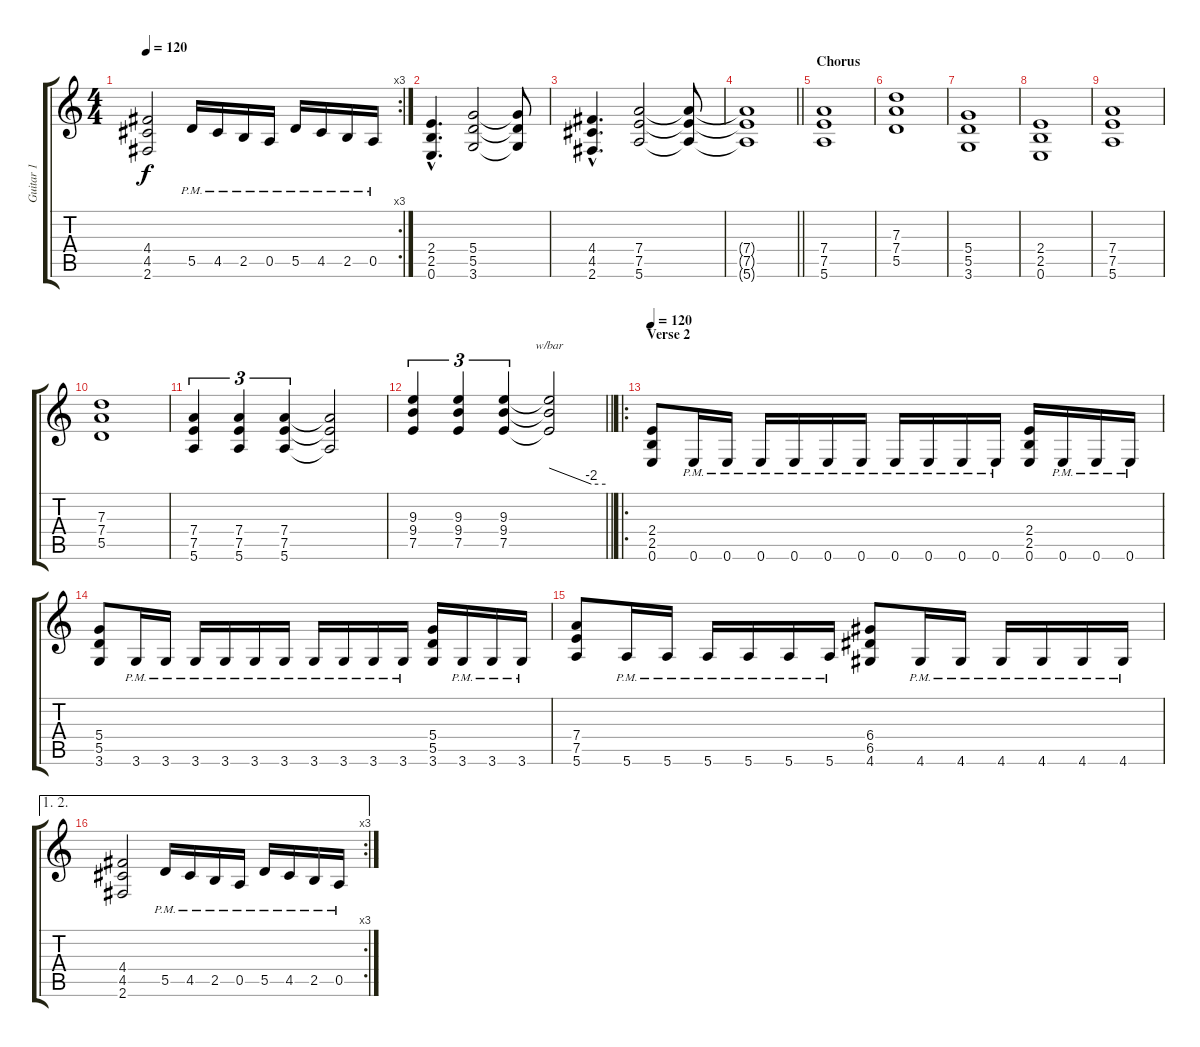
\track ("Guitar 1" "Guitar 1") {instrument distortionguitar}
\staff {score tabs}
\tuning (E4 B3 G3 D3 A2 E2) {hide}
\rc 3
\ts (4 4)
\tempo 120
\clef g2
\ks c
(4.4 4.5 2.6).2{dy f} 5.5{pm}.16 4.5{pm}.16 2.5{pm}.16 0.5{pm}.16 5.5{pm}.16 4.5{pm}.16 2.5{pm}.16 0.5{pm}.16 |
(2.4{hac} 2.5{hac} 0.6{hac}).4{d} (5.4 5.5 3.6).2 (5.4{t} 5.5{t} 3.6{t}).8 |
(4.4{hac} 4.5{hac} 2.6{hac}).4{d} (7.4 7.5 5.6).2 (7.4{t} 7.5{t} 5.6{t}).8 |
\barLineRight lightlight
(7.4{t} 7.5{t} 5.6{t}).1 |
\section ("" "Chorus")
(7.4 7.5 5.6).1 |
(7.3 7.4 5.5).1 |
(5.4 5.5 3.6).1 |
(2.4 2.5 0.6).1 |
(7.4 7.5 5.6).1 |
(7.3 7.4 5.5).1 |
(7.4 7.5 5.6).4{tu (3 2)} (7.4 7.5 5.6).4{tu (3 2)} (7.4 7.5 5.6).4{tu (3 2)} (7.4{t} 7.5{t} 5.6{t}).2 |
\barLineRight lightlight
(9.3 9.4 7.5).4{tu (3 2)} (9.3 9.4 7.5).4{tu (3 2)} (9.3 9.4 7.5).4{tu (3 2)} (9.3{t} 9.4{t} 7.5{t}).2{tbe (custom default 0 0 45 -8 60 -8)} |
\ro
\section ("" "Verse 2")
\tempo 120
(2.4 2.5 0.6).8 0.6{pm}.16 0.6{pm}.16 0.6{pm}.16 0.6{pm}.16 0.6{pm}.16 0.6{pm}.16 0.6{pm}.16 0.6{pm}.16 0.6{pm}.16 0.6{pm}.16 (2.4 2.5 0.6).16 0.6{pm}.16 0.6{pm}.16 0.6{pm}.16 |
(5.4 5.5 3.6).8 3.6{pm}.16 3.6{pm}.16 3.6{pm}.16 3.6{pm}.16 3.6{pm}.16 3.6{pm}.16 3.6{pm}.16 3.6{pm}.16 3.6{pm}.16 3.6{pm}.16 (5.4 5.5 3.6).16 3.6{pm}.16 3.6{pm}.16 3.6{pm}.16 |
(7.4 7.5 5.6).8 5.6{pm}.16 5.6{pm}.16 5.6{pm}.16 5.6{pm}.16 5.6{pm}.16 5.6{pm}.16 (6.4 6.5 4.6).8 4.6{pm}.16 4.6{pm}.16 4.6{pm}.16 4.6{pm}.16 4.6{pm}.16 4.6{pm}.16 |
\ae (1 2)
\rc 3
(4.4 4.5 2.6).2 5.5{pm}.16 4.5{pm}.16 2.5{pm}.16 0.5{pm}.16 5.5{pm}.16 4.5{pm}.16 2.5{pm}.16 0.5{pm}.16
